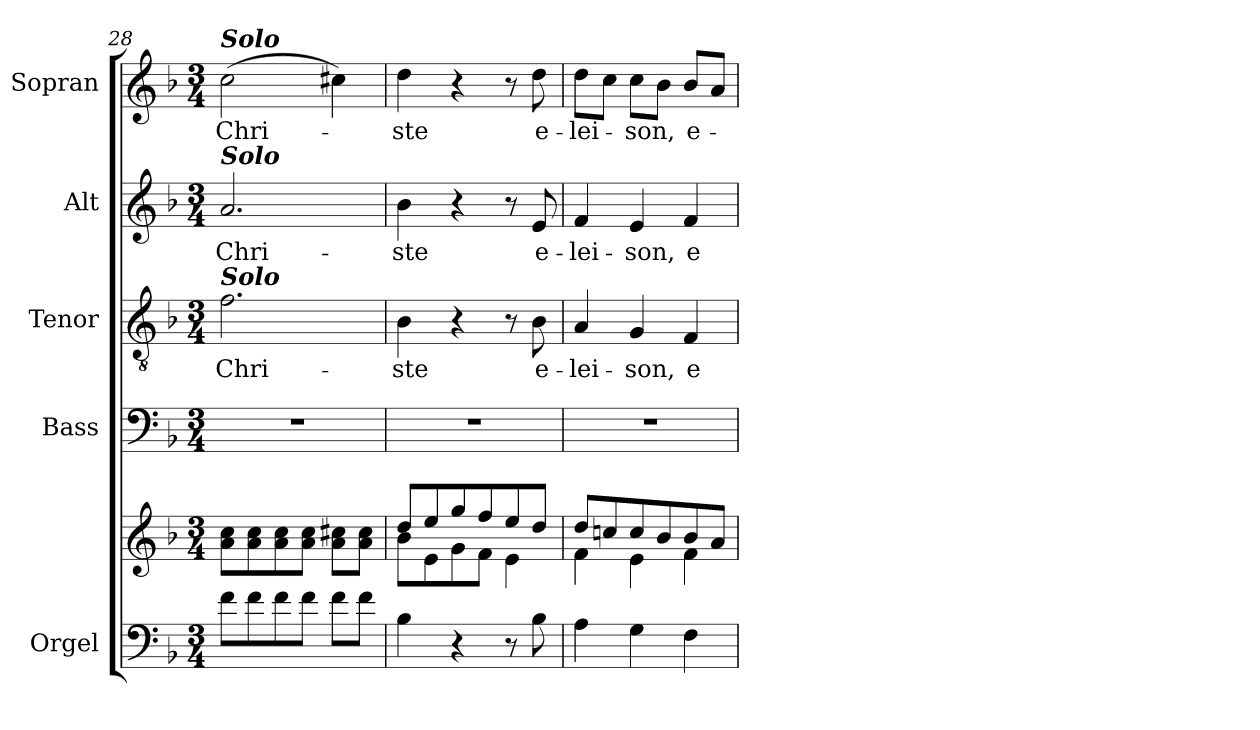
**kern	**kern	**kern	**kern	**text	**kern	**text	**kern	**text
*part5	*part5	*part4	*part3	*part3	*part2	*part2	*part1	*part1
*staff6	*staff5	*staff4	*staff3	*staff3	*staff2	*staff2	*staff1	*staff1
*I"Orgel	*	*I"Bass	*I"Tenor	*	*I"Alt	*	*I"Sopran	*
*I'Org.	*	*I'B	*I'T	*	*I'A	*	*I'S	*
*clefF4	*clefG2	*clefF4	*clefGv2	*	*clefG2	*	*clefG2	*
*k[b-]	*k[b-]	*k[b-]	*k[b-]	*	*k[b-]	*	*k[b-]	*
*F:	*F:	*F:	*F:	*	*F:	*	*F:	*
*M3/4	*M3/4	*M3/4	*M3/4	*	*M3/4	*	*M3/4	*
=28	=28	=28	=28	=28	=28	=28	=28	=28
!	!	!	!	!	!	!	!LO:TX:a:Bi:t=Solo	!
!	!	!	!	!	!LO:TX:a:Bi:t=Solo	!	!	!
!	!	!	!LO:TX:a:Bi:t=Solo	!	!	!	!	!
!	!	!	!	!LO:LY:b	!	!LO:LY:b	!	!LO:LY:b
8f\L	8a\ 8cc\L	2.r	2.f\	Chri-	2.a/	Chri-	(>2cc\	Chri-
8f\	8a\ 8cc\	.	.	.	.	.	.	.
8f\	8a\ 8cc\	.	.	.	.	.	.	.
8f\J	8a\ 8cc\J	.	.	.	.	.	.	.
8f\L	8a\ 8cc#X\L	.	.	.	.	.	4cc#X\)	.
8f\J	8a\ 8cc#\J	.	.	.	.	.	.	.
=29	=29	=29	=29	=29	=29	=29	=29	=29
*	*^	*	*	*	*	*	*	*
!	!	!	!	!	!LO:LY:b	!	!LO:LY:b	!	!LO:LY:b
4B-\	8dd/L	8b-\L	2.r	4B-\	-ste	4b-\	-ste	4dd\	-ste
.	8ee/	8e\	.	.	.	.	.	.	.
4r	8gg/	8g\	.	4r	.	4r	.	4r	.
.	8ff/	8f\J	.	.	.	.	.	.	.
8r	8ee/	4e\	.	8r	.	8r	.	8r	.
!	!	!	!	!	!LO:LY:b	!	!LO:LY:b	!	!LO:LY:b
8B-\	8dd/J	.	.	8B-\	e-	8e/	e-	8dd\	e-
=30	=30	=30	=30	=30	=30	=30	=30	=30	=30
!	!	!	!	!	!LO:LY:b	!	!LO:LY:b	!	!LO:LY:b
4A\	8dd/L	4f\	2.r	4A/	-lei-	4f/	-lei-	8dd\L	-lei-
.	8ccn/	.	.	.	.	.	.	8cc\J	.
!	!	!	!	!	!LO:LY:b	!	!LO:LY:b	!	!LO:LY:b
4G\	8cc/	4e\	.	4G/	-son,	4e/	-son,	8cc\L	-son,
.	8b-/	.	.	.	.	.	.	8b-\J	.
!	!	!	!	!	!LO:LY:b	!	!LO:LY:b	!	!LO:LY:b
4F\	8b-/	4f\	.	4F/	e-	4f/	e-	8b-/L	e-
.	8a/J	.	.	.	.	.	.	8a/J	.
*	*v	*v	*	*	*	*	*	*	*
=	=	=	=	=	=	=	=	=
*-	*-	*-	*-	*-	*-	*-	*-	*-
